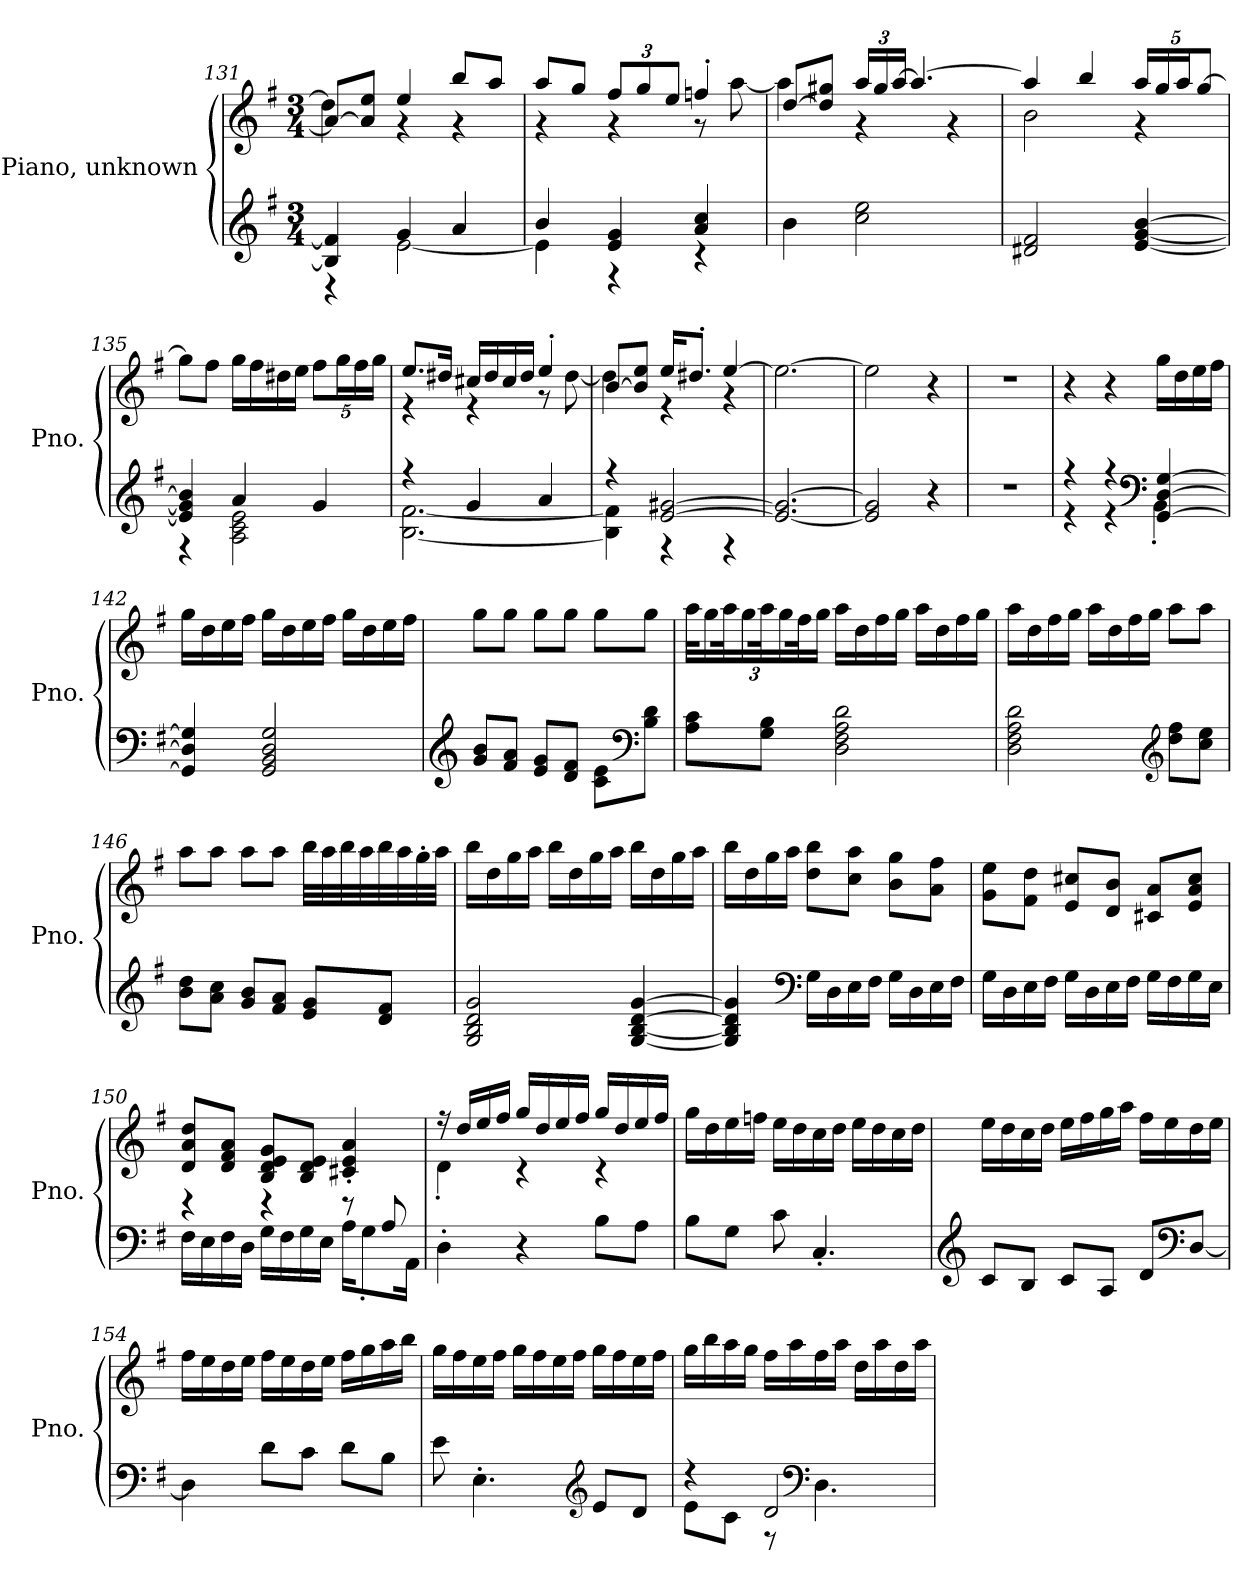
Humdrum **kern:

**kern	**kern
*part1	*part1
*staff2	*staff1
*I"Piano, unknown	*
*I'Pno.	*
*clefG2	*clefG2
*k[f#]	*k[f#]
*M3/4	*M3/4
=131	=131
*^	*^
4B/] 4f#/]	4r	8a/L_	4dd#\]
.	.	8a/] 8ee/J	.
4g/	[2e\	4ee/	4r
4a/	.	8bb/L	4r
.	.	8aa/J	.
!!LO:LB:g=z	!!
=132	=132	=132	=132
4b/	4e\]	8aa/L	4r
.	.	8gg/J	.
*	*	*Xbrackettup	*
4e/ 4g/	4r	12ff#/L	4r
.	.	12gg/	.
.	.	12ee/J	.
4a/ 4cc/	4r	4ffn'/	8r
.	.	.	[8aa\
*v	*v	*	*
=133	=133	=133
4b\	[8dd/L	4aa\]
.	8dd/] 8gg#X/J	.
2cc\ 2ee\	24aa/LL	4r
.	24gg#/	.
.	[24aa/JJ	.
.	4.aa/_	.
.	.	4r
=134	=134	=134
2d#X/ 2f#/	4aa/]	2b\
.	4bb/	.
[4e/ [4g/ [4b/	20aa/LL	4r
.	20gg/	.
.	20aa/J	.
.	[10gg/J	.
*	*v	*v
=135	=135
*^	*
4e/] 4g/] 4b/]	4r	8gg\L]
.	.	8ff#\J
4a/	2A\ 2c\ 2e\	16gg\LL
.	.	16ff#\
.	.	16dd#X\
.	.	16ee\JJ
4g/	.	10ff#\L
.	.	20gg\L
.	.	20ff#\
.	.	20gg\JJ
!!LO:PB:g=z
=136	=136	=136
*	*	*^
4r	[2.B\ [2.f#\	8.ee/L	4r
.	.	16dd#X/Jk	.
4g/	.	16cc#X/LL	4r
.	.	16dd#/	.
.	.	16cc#/	.
.	.	16dd#/JJ	.
4a/	.	4ee'/	8r
.	.	.	[8dd#\
=137	=137	=137	=137
4r	4B\] 4f#\]	[8b/L	4dd#\]
.	.	8b/] 8ee/J	.
[2e/ [2g#X/	4r	16ee/KL	4r
.	.	8.dd#X'/J	.
.	4r	[4ee/	4r
*v	*v	*	*
*	*v	*v
=138	=138
2.e/_ 2.g#/_	2.ee\_
=139	=139
2e/] 2g#/]	2ee\]
4r	4r
=140	=140
2.r	2.r
=141	=141
*^	*
4r	4r	4r
4r	4r	4r
*clefF4	*	*
[4GG/ [4D/ [4G/	4BB'\	16gg\LL
.	.	16dd\
.	.	16ee\
.	.	16ff#\JJ
*v	*v	*
!!LO:LB:g=z
=142	=142
4GG/] 4D/] 4G/]	16gg\LL
.	16dd\
.	16ee\
.	16ff#\JJ
2GG/ 2BB/ 2D/ 2G/	16gg\LL
.	16dd\
.	16ee\
.	16ff#\JJ
.	16gg\LL
.	16dd\
.	16ee\
.	16ff#\JJ
=143	=143
*clefG2	*
8g/ 8b/L	8gg\L
8f#/ 8a/J	8gg\J
8e/ 8g/L	8gg\L
8d/ 8f#/J	8gg\J
8c\ 8e\L	8gg\L
*clefF4	*
8B\ 8d\J	8gg\J
=144	=144
8A\ 8c\L	48aa\KLL
.	24gg\
.	48aa\K
.	24gg\
8G\ 8B\J	48aa\K
.	24gg\
.	48ff#\K
.	24gg\JJ
2D\ 2F#\ 2A\ 2d\	16aa\LL
.	16dd\
.	16ff#\
.	16gg\JJ
.	16aa\LL
.	16dd\
.	16ff#\
.	16gg\JJ
!!LO:LB:g=z
=145	=145
2D\ 2F#\ 2A\ 2d\	16aa\LL
.	16dd\
.	16ff#\
.	16gg\JJ
.	16aa\LL
.	16dd\
.	16ff#\
.	16gg\JJ
*clefG2	*
8dd\ 8ff#\L	8aa\L
8cc\ 8ee\J	8aa\J
=146	=146
8b\ 8dd\L	8aa\L
8a\ 8cc\J	8aa\J
8g/ 8b/L	8aa\L
8f#/ 8a/J	8aa\J
8e/ 8g/L	32bb\LLL
.	32aa\
.	32bb\
.	32aa\
8d/ 8f#/J	32bb\
.	32aa\
.	32gg'\
.	32aa\JJJ
=147	=147
2G/ 2B/ 2d/ 2g/	16bb\LL
.	16dd\
.	16gg\
.	16aa\JJ
.	16bb\LL
.	16dd\
.	16gg\
.	16aa\JJ
[4G/ [4B/ [4d/ [4g/	16bb\LL
.	16dd\
.	16gg\
.	16aa\JJ
!!LO:LB:g=z
=148	=148
4G/] 4B/] 4d/] 4g/]	16bb\LL
.	16dd\
.	16gg\
.	16aa\JJ
*clefF4	*
16G\LL	8dd\ 8bb\L
16D\	.
16E\	8cc\ 8aa\J
16F#\JJ	.
16G\LL	8b\ 8gg\L
16D\	.
16E\	8a\ 8ff#\J
16F#\JJ	.
=149	=149
16G\LL	8g\ 8ee\L
16D\	.
16E\	8f#\ 8dd\J
16F#\JJ	.
16G\LL	8e/ 8cc#X/L
16D\	.
16E\	8d/ 8b/J
16F#\JJ	.
16G\LL	8c#X/ 8a/L
16F#\	.
16G\	8e/ 8a/ 8cc#/J
16E\JJ	.
=150	=150
*^	*
4r	16F#\LL	8d/ 8a/ 8dd/L
.	16E\	.
.	16F#\	8d/ 8f#/ 8a/J
.	16D\JJ	.
4r	16G\LL	8B/ 8d/ 8e/ 8g/L
.	16F#\	.
.	16G\	8B/ 8d/ 8e/J
.	16E\JJ	.
8r	16A\KL	4c#X/' 4e/' 4a/'
.	8G'\	.
8A/	.	.
.	16AA\Jk	.
*v	*v	*
!!LO:LB:g=z
=151	=151
*	*^
4D'\	16r	4d'\
.	16dd/LL	.
.	16ee/	.
.	16ff#/JJ	.
4r	16gg/LL	4r
.	16dd/	.
.	16ee/	.
.	16ff#/JJ	.
8B\L	16gg/LL	4r
.	16dd/	.
8A\J	16ee/	.
.	16ff#/JJ	.
*	*v	*v
=152	=152
8B\L	16gg\LL
.	16dd\
8G\J	16ee\
.	16ffn\JJ
8c\	16ee\LL
.	16dd\
4.C'/	16cc\
.	16dd\JJ
.	16ee\LL
.	16dd\
.	16cc\
.	16dd\JJ
=153	=153
*clefG2	*
8c/L	16ee\LL
.	16dd\
8B/J	16cc\
.	16dd\JJ
8c/L	16ee\LL
.	16ff#\
8A/J	16gg\
.	16aa\JJ
8d/L	16ff#\LL
.	16ee\
*clefF4	*
[8D/J	16dd\
.	16ee\JJ
!!LO:LB:g=z
=154	=154
4D\]	16ff#\LL
.	16ee\
.	16dd\
.	16ee\JJ
8d\L	16ff#\LL
.	16ee\
8c\J	16dd\
.	16ee\JJ
8d\L	16ff#\LL
.	16gg\
8B\J	16aa\
.	16bb\JJ
=155	=155
8e\	16gg\LL
.	16ff#\
4.E'\	16ee\
.	16ff#\JJ
.	16gg\LL
.	16ff#\
.	16ee\
.	16ff#\JJ
*clefG2	*
8e/L	16gg\LL
.	16ff#\
8d/J	16ee\
.	16ff#\JJ
=156	=156
*^	*
4r	8e\L	16gg\LL
.	.	16bb\
.	8c\J	16aa\
.	.	16gg\JJ
2d/	8r	16ff#\LL
.	.	16aa\
*clefF4	*	*
.	4.D\	16ff#\
.	.	16aa\JJ
.	.	16dd\LL
.	.	16aa\
.	.	16dd\
.	.	16aa\JJ
*v	*v	*
=	=
*-	*-
